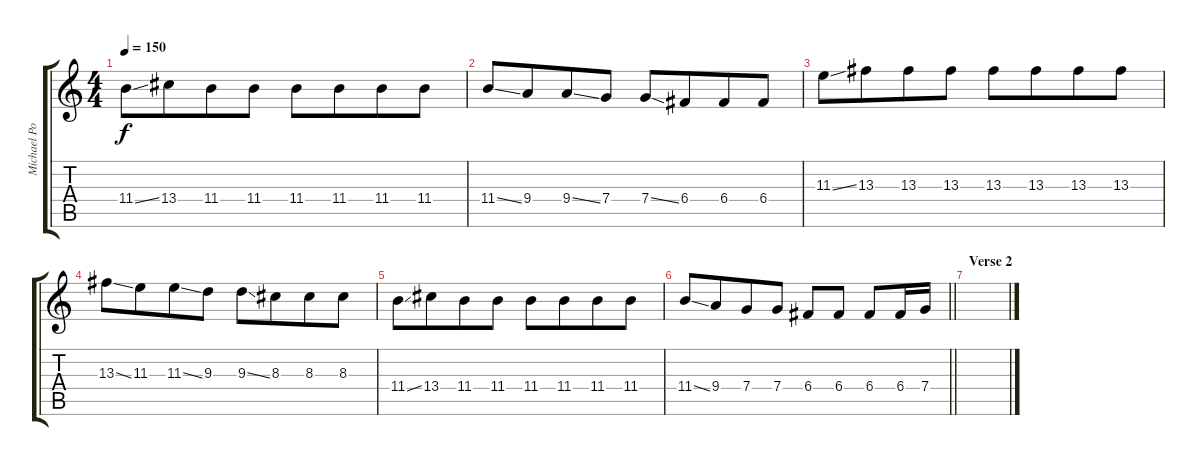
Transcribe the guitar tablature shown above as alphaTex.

\track ("Michael Poulsen Solo" "Michael Po") {instrument distortionguitar}
\staff {score tabs}
\tuning (D4 A3 F3 C3 G2 D2) {hide}
\ts (4 4)
\tempo 150
\clef g2
\ks c
11.4{ss}.8{dy f} 13.4.8{beam merge} 11.4.8 11.4.8 11.4.8 11.4.8{beam merge} 11.4.8 11.4.8 |
11.4{ss}.8 9.4.8{beam merge} 9.4{ss}.8 7.4.8 7.4{ss}.8 6.4.8{beam merge} 6.4.8 6.4.8 |
11.3{ss}.8 13.3.8{beam merge} 13.3.8 13.3.8 13.3.8 13.3.8{beam merge} 13.3.8 13.3.8 |
13.3{ss}.8 11.3.8{beam merge} 11.3{ss}.8 9.3.8 9.3{ss}.8 8.3.8{beam merge} 8.3.8 8.3.8 |
11.4{ss}.8 13.4.8{beam merge} 11.4.8 11.4.8 11.4.8 11.4.8{beam merge} 11.4.8 11.4.8 |
\barLineRight lightlight
11.4{ss}.8 9.4.8{beam merge} 7.4.8 7.4.8 6.4.8 6.4.8 6.4.8 6.4.16 7.4.16 |
\section ("" "Verse 2")
